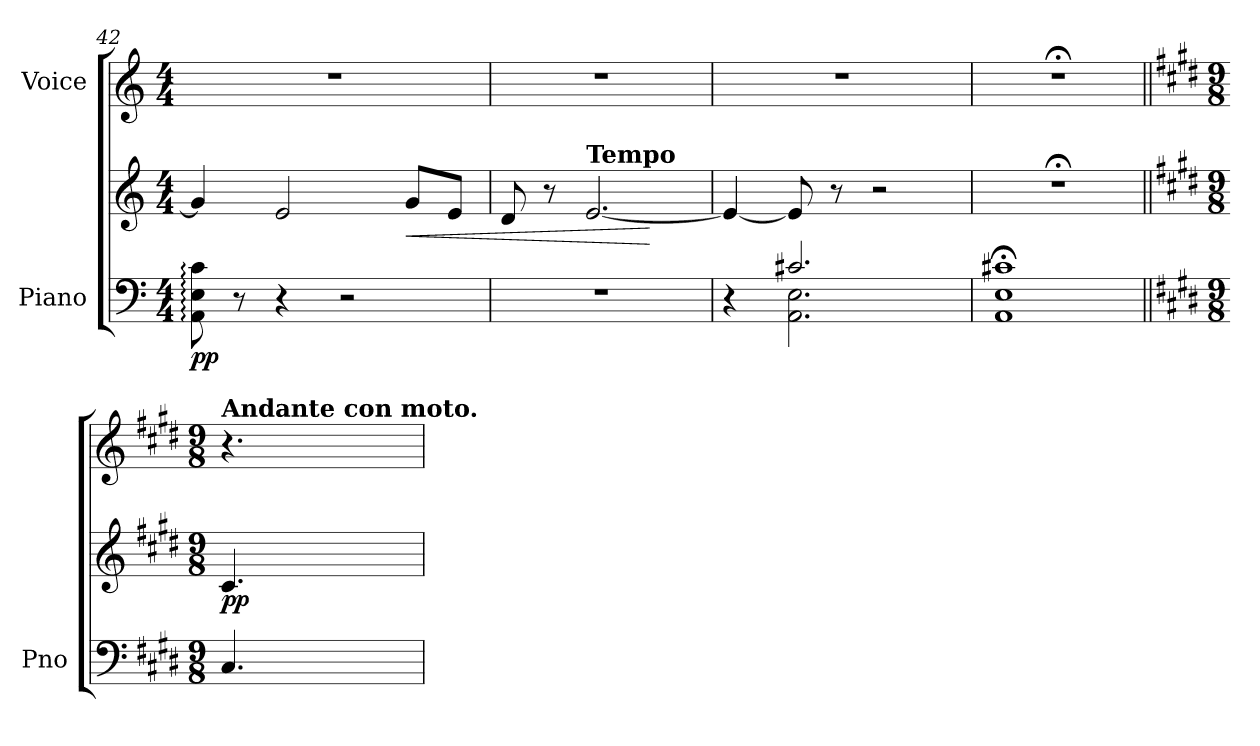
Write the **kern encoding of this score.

**kern	**kern	**dynam	**kern
*part2	*part2	*part2	*part1
*staff3	*staff2	*staff2/3	*staff1
*I"Piano	*	*	*I"Voice
*I'Pno	*	*	*
*clefF4	*clefG2	*	*clefG2
*k[]	*k[]	*	*k[]
*M4/4	*M4/4	*	*M4/4
*MM96	*MM96	*	*MM96
=42	=42	=42	=42
!	!	!LO:DY:b=2	!
8AA\: 8E\: 8c\:	4g/]	pp	1r
8r	.	.	.
4r	2e/	.	.
2r	.	.	.
!	!	!LO:HP:b	!
.	8g/L	<	.
.	8e/J	.	.
=43	=43	=43	=43
*	*	*	*^
1r	8d/	.	1r	4ryy
.	8r	.	.	.
*	*	*	*MM90	*
!	!LO:TX:a:B:t=Tempo	!	!	!
.	[2.e/	.	.	2.ryy
.	.	[	.	.
*	*	*	*v	*v
=44	=44	=44	=44
*^	*	*	*
4r	4ryy	4e/_	.	1r
2.c#X/	2.AA\ 2.E\	8e/]	.	.
.	.	8r	.	.
.	.	2r	.	.
=45	=45	=45	=45	=45
1c#X;<	1AA 1E	1r;<	.	1r;<
*v	*v	*	*	*
!!LO:LB:g=z
=||	=||	=||	=||
*k[f#c#g#d#]	*k[f#c#g#d#]	*	*k[f#c#g#d#]
*M9/8	*M9/8	*	*M9/8
*^	*	*	*
!	!	!	!	!LO:TX:a:B:t=Andante con moto.
!	!	!	!LO:DY:b	!
*v	*v	*	*	*
4.C#/	4.c#/	pp	4.r
=	=	=	=
*-	*-	*-	*-
